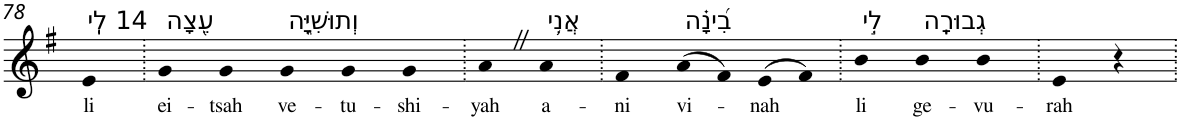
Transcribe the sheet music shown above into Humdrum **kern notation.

**kern	**text
*part1	*part1
*staff1	*staff1
*I"Piano	*
*I'Pno	*
!!LO:PB:g=z
*clefG2	*
*k[f#]	*
*G:	*
=78	=78
!LO:TX:a:t=14 לִֽי	!
!	!LO:LY:b
4e	li
=79.	=79.
!LO:TX:a:t=עֵ֭צָה	!
!	!LO:LY:b
4g	ei-
!	!LO:LY:b
4g	-tsah
!LO:TX:a:t=וְתוּשִׁיָּ֑ה	!
!	!LO:LY:b
4g	ve-
!	!LO:LY:b
4g	-tu-
!	!LO:LY:b
4g	-shi-
=80.	=80.
!	!LO:LY:b
4aZ	-yah
!LO:TX:a:t=אֲנִ֥י	!
!	!LO:LY:b
4a	a-
=81.	=81.
!	!LO:LY:b
4f#	-ni
!LO:TX:a:t=בִ֝ינָ֗ה	!
!	!LO:LY:b
(>8a	vi-
8f#)	.
!	!LO:LY:b
(>8e	-nah
8f#)	.
=82.	=82.
!LO:TX:a:t=לִ֣י	!
!	!LO:LY:b
4b	li
!LO:TX:a:t=גְבוּרָֽה	!
!	!LO:LY:b
4b	ge-
!	!LO:LY:b
4b	-vu-
=83.	=83.
!	!LO:LY:b
4e	-rah
4r	.
=.	=.
*-	*-
